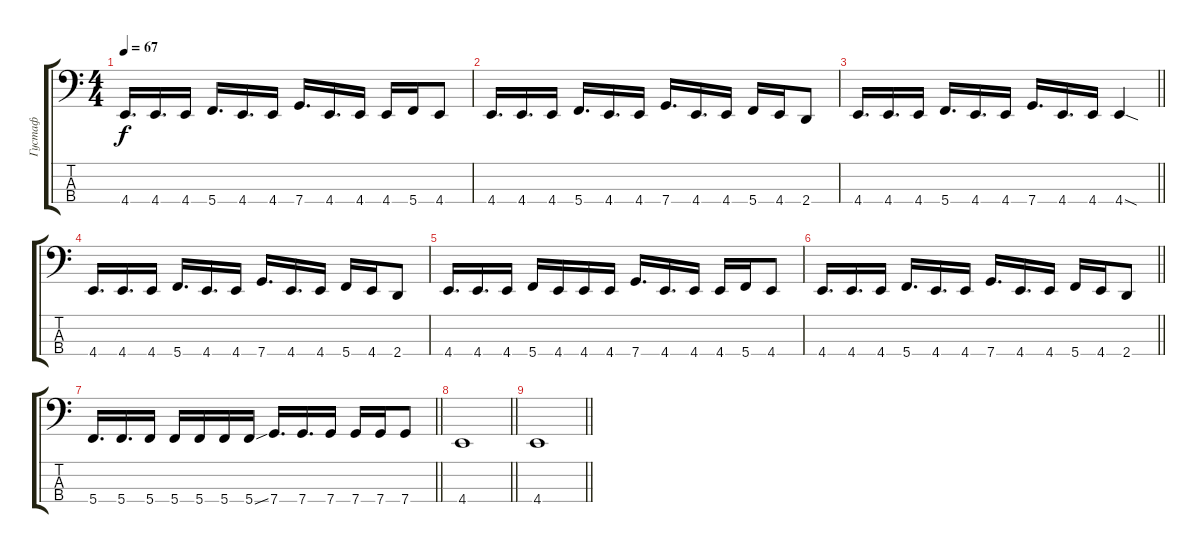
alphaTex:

\track ("Густаф" "Густаф") {instrument slapbass1}
\staff {score tabs}
\tuning (F2 C2 G1 C1) {hide}
\ts (4 4)
\tempo 67
\clef f4
\ks c
4.4.16{d dy f} 4.4.16{d} 4.4.16 5.4.16{d} 4.4.16{d} 4.4.16 7.4.16{d} 4.4.16{d} 4.4.16 4.4.16 5.4.16 4.4.8 |
4.4.16{d} 4.4.16{d} 4.4.16 5.4.16{d} 4.4.16{d} 4.4.16 7.4.16{d} 4.4.16{d} 4.4.16 5.4.16 4.4.16 2.4.8 |
\barLineRight lightlight
4.4.16{d} 4.4.16{d} 4.4.16 5.4.16{d} 4.4.16{d} 4.4.16 7.4.16{d} 4.4.16{d} 4.4.16 4.4{sod}.4 |
4.4.16{d} 4.4.16{d} 4.4.16 5.4.16{d} 4.4.16{d} 4.4.16 7.4.16{d} 4.4.16{d} 4.4.16 5.4.16 4.4.16 2.4.8 |
4.4.16{d} 4.4.16{d} 4.4.16 5.4.16 4.4.16 4.4.16 4.4.16 7.4.16{d} 4.4.16{d} 4.4.16 4.4.16 5.4.16 4.4.8 |
\barLineRight lightlight
4.4.16{d} 4.4.16{d} 4.4.16 5.4.16{d} 4.4.16{d} 4.4.16 7.4.16{d} 4.4.16{d} 4.4.16 5.4.16 4.4.16 2.4.8 |
\barLineRight lightlight
5.4.16{d} 5.4.16{d} 5.4.16 5.4.16 5.4.16 5.4.16 5.4{ss}.16 7.4.16{d} 7.4.16{d} 7.4.16 7.4.16 7.4.16 7.4.8 |
\barLineRight lightlight
4.4.1 |
\barLineRight lightlight
4.4.1
